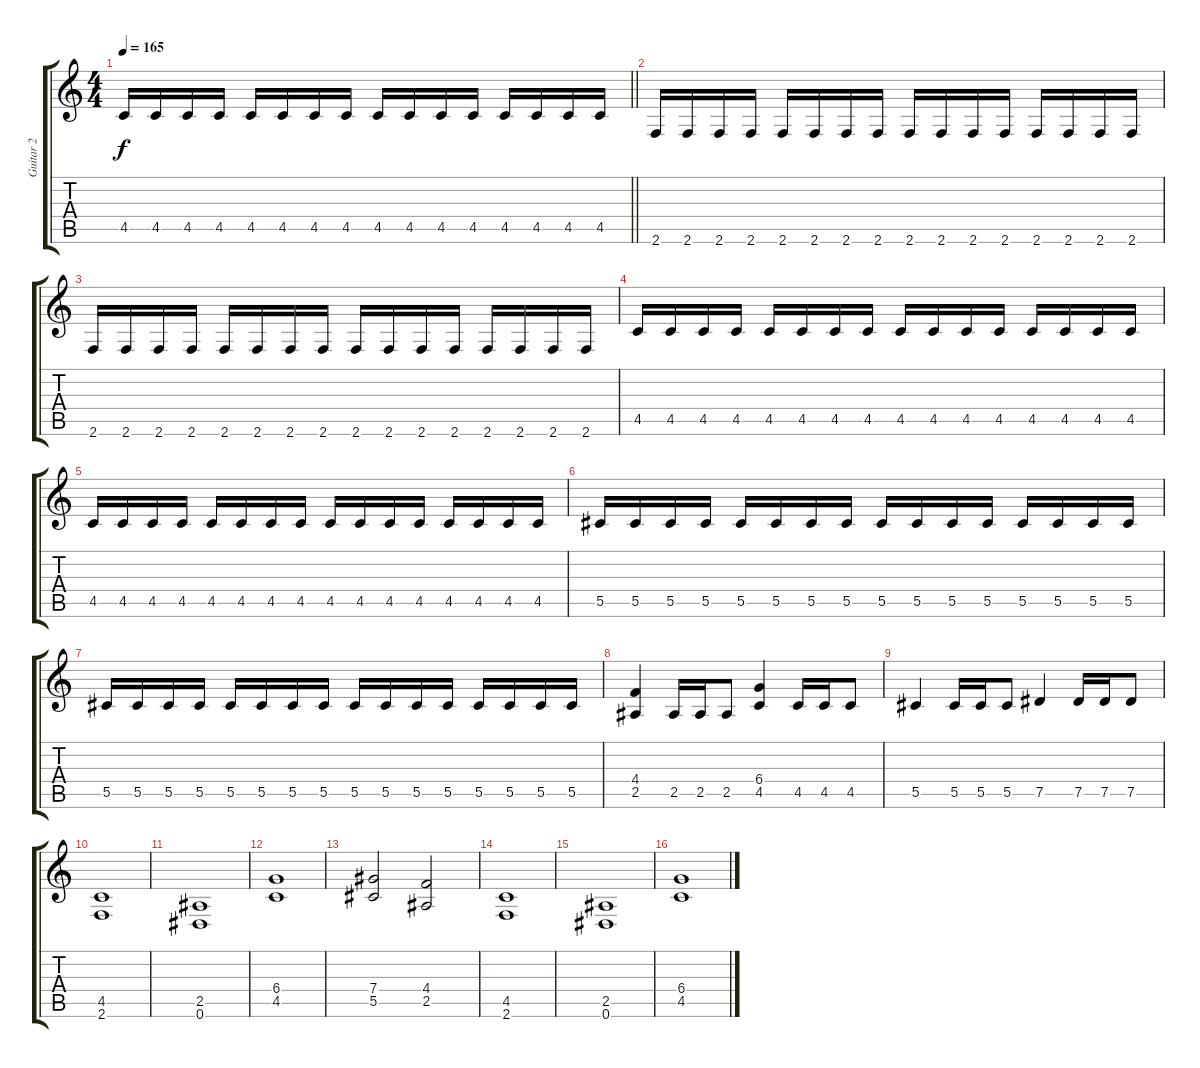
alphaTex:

\track ("Guitar 2" "Guitar 2") {instrument distortionguitar}
\staff {score tabs}
\tuning (Eb4 Bb3 Gb3 Db3 Ab2 Eb2) {hide}
\ts (4 4)
\tempo 165
\clef g2
\barLineRight lightlight
\ks c
4.5.16{dy f} 4.5.16 4.5.16 4.5.16 4.5.16 4.5.16 4.5.16 4.5.16 4.5.16 4.5.16 4.5.16 4.5.16 4.5.16 4.5.16 4.5.16 4.5.16 |
2.6.16 2.6.16 2.6.16 2.6.16 2.6.16 2.6.16 2.6.16 2.6.16 2.6.16 2.6.16 2.6.16 2.6.16 2.6.16 2.6.16 2.6.16 2.6.16 |
2.6.16 2.6.16 2.6.16 2.6.16 2.6.16 2.6.16 2.6.16 2.6.16 2.6.16 2.6.16 2.6.16 2.6.16 2.6.16 2.6.16 2.6.16 2.6.16 |
4.5.16 4.5.16 4.5.16 4.5.16 4.5.16 4.5.16 4.5.16 4.5.16 4.5.16 4.5.16 4.5.16 4.5.16 4.5.16 4.5.16 4.5.16 4.5.16 |
4.5.16 4.5.16 4.5.16 4.5.16 4.5.16 4.5.16 4.5.16 4.5.16 4.5.16 4.5.16 4.5.16 4.5.16 4.5.16 4.5.16 4.5.16 4.5.16 |
5.5.16 5.5.16 5.5.16 5.5.16 5.5.16 5.5.16 5.5.16 5.5.16 5.5.16 5.5.16 5.5.16 5.5.16 5.5.16 5.5.16 5.5.16 5.5.16 |
5.5.16 5.5.16 5.5.16 5.5.16 5.5.16 5.5.16 5.5.16 5.5.16 5.5.16 5.5.16 5.5.16 5.5.16 5.5.16 5.5.16 5.5.16 5.5.16 |
(4.4 2.5).4 2.5.16 2.5.16 2.5.8 (6.4 4.5).4 4.5.16 4.5.16 4.5.8 |
5.5.4 5.5.16 5.5.16 5.5.8 7.5.4 7.5.16 7.5.16 7.5.8 |
(4.5 2.6).1 |
(2.5 0.6).1 |
(6.4 4.5).1 |
(7.4 5.5).2 (4.4 2.5).2 |
(4.5 2.6).1 |
(2.5 0.6).1 |
(6.4 4.5).1
